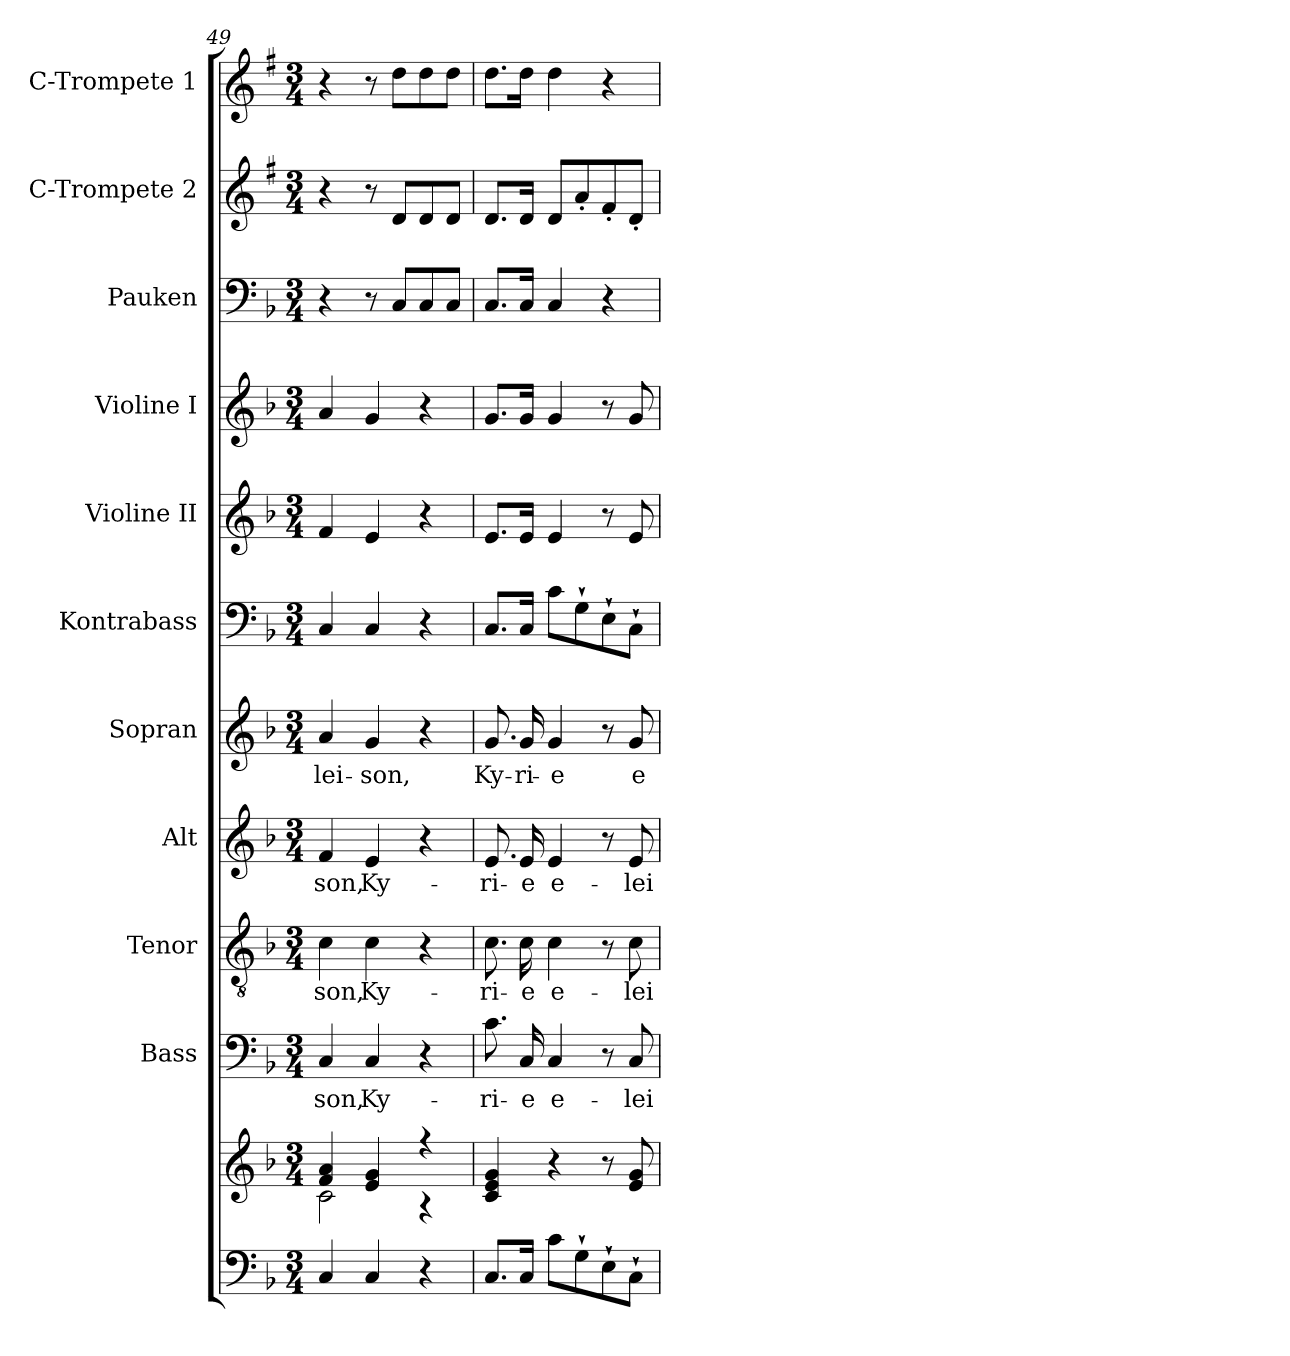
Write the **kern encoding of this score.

**kern	**kern	**kern	**text	**kern	**text	**kern	**text	**kern	**text	**kern	**kern	**kern	**kern	**kern	**kern
*part11	*part11	*part10	*part10	*part9	*part9	*part8	*part8	*part7	*part7	*part6	*part5	*part4	*part3	*part2	*part1
*staff12	*staff11	*staff10	*staff10	*staff9	*staff9	*staff8	*staff8	*staff7	*staff7	*staff6	*staff5	*staff4	*staff3	*staff2	*staff1
*	*	*I"Bass	*	*I"Tenor	*	*I"Alt	*	*I"Sopran	*	*I"Kontrabass	*I"Violine II	*I"Violine I	*I"Pauken	*I"C-Trompete 2	*I"C-Trompete 1
*	*	*I'B.	*	*I'T.	*	*I'A.	*	*I'S.	*	*I'Kb.	*I'Vl. II	*I'Vl. I	*I'Pk.	*I'C Trp. 2	*I'C Trp. 1
*clefF4	*clefG2	*clefF4	*	*clefGv2	*	*clefG2	*	*clefG2	*	*clefF4	*clefG2	*clefG2	*clefF4	*clefG2	*clefG2
*	*	*	*	*	*	*	*	*	*	*ITrd7c12	*	*	*	*ITrd1c2	*ITrd1c2
*k[b-]	*k[b-]	*k[b-]	*	*k[b-]	*	*k[b-]	*	*k[b-]	*	*k[b-]	*k[b-]	*k[b-]	*k[b-]	*k[b-]	*k[b-]
*F:	*F:	*F:	*	*F:	*	*F:	*	*F:	*	*F:	*F:	*F:	*F:	*F:	*F:
*M3/4	*M3/4	*M3/4	*	*M3/4	*	*M3/4	*	*M3/4	*	*M3/4	*M3/4	*M3/4	*M3/4	*M3/4	*M3/4
=49	=49	=49	=49	=49	=49	=49	=49	=49	=49	=49	=49	=49	=49	=49	=49
*	*^	*	*	*	*	*	*	*	*	*	*	*	*	*	*
!	!	!	!	!LO:LY:b	!	!LO:LY:b	!	!LO:LY:b	!	!LO:LY:b	!	!	!	!	!	!
4C/	4f/ 4a/	2c\	4C/	-son,	4c\	-son,	4f/	-son,	4a/	-lei-	4CC/	4f/	4a/	4r	4r	4r
!	!	!	!	!LO:LY:b	!	!LO:LY:b	!	!LO:LY:b	!	!LO:LY:b	!	!	!	!	!	!
4C/	4e/ 4g/	.	4C/	Ky-	4c\	Ky-	4e/	Ky-	4g/	-son,	4CC/	4e/	4g/	8r	8r	8r
.	.	.	.	.	.	.	.	.	.	.	.	.	.	8C/L	8c/L	8cc\L
4r	4r	4r	4r	.	4r	.	4r	.	4r	.	4r	4r	4r	8C/	8c/	8cc\
.	.	.	.	.	.	.	.	.	.	.	.	.	.	8C/J	8c/J	8cc\J
*	*v	*v	*	*	*	*	*	*	*	*	*	*	*	*	*	*
!!LO:PB:g=z
=50	=50	=50	=50	=50	=50	=50	=50	=50	=50	=50	=50	=50	=50	=50	=50
!	!	!	!LO:LY:b	!	!LO:LY:b	!	!LO:LY:b	!	!LO:LY:b	!	!	!	!	!	!
8.C/L	4c/ 4e/ 4g/	8.c\	-ri-	8.c\	-ri-	8.e/	-ri-	8.g/	Ky-	8.CC/L	8.e/L	8.g/L	8.C/L	8.c/L	8.cc\L
!	!	!	!LO:LY:b	!	!LO:LY:b	!	!LO:LY:b	!	!LO:LY:b	!	!	!	!	!	!
16C/Jk	.	16C/	-e	16c\	-e	16e/	-e	16g/	-ri-	16CC/Jk	16e/Jk	16g/Jk	16C/Jk	16c/Jk	16cc\Jk
!	!	!	!LO:LY:b	!	!LO:LY:b	!	!LO:LY:b	!	!LO:LY:b	!	!	!	!	!	!
8c\L	4r	4C/	e-	4c\	e-	4e/	e-	4g/	-e	8C\L	4e/	4g/	4C/	8c/L	4cc\
8G`>\	.	.	.	.	.	.	.	.	.	8GG`>\	.	.	.	8g'</	.
8E`>\	8r	8r	.	8r	.	8r	.	8r	.	8EE`>\	8r	8r	4r	8e'</	4r
!	!	!	!LO:LY:b	!	!LO:LY:b	!	!LO:LY:b	!	!LO:LY:b	!	!	!	!	!	!
8C`>\J	8e/ 8g/	8C/	-lei-	8c\	-lei-	8e/	-lei-	8g/	e-	8CC`>\J	8e/	8g/	.	8c'</J	.
=	=	=	=	=	=	=	=	=	=	=	=	=	=	=	=
*-	*-	*-	*-	*-	*-	*-	*-	*-	*-	*-	*-	*-	*-	*-	*-
